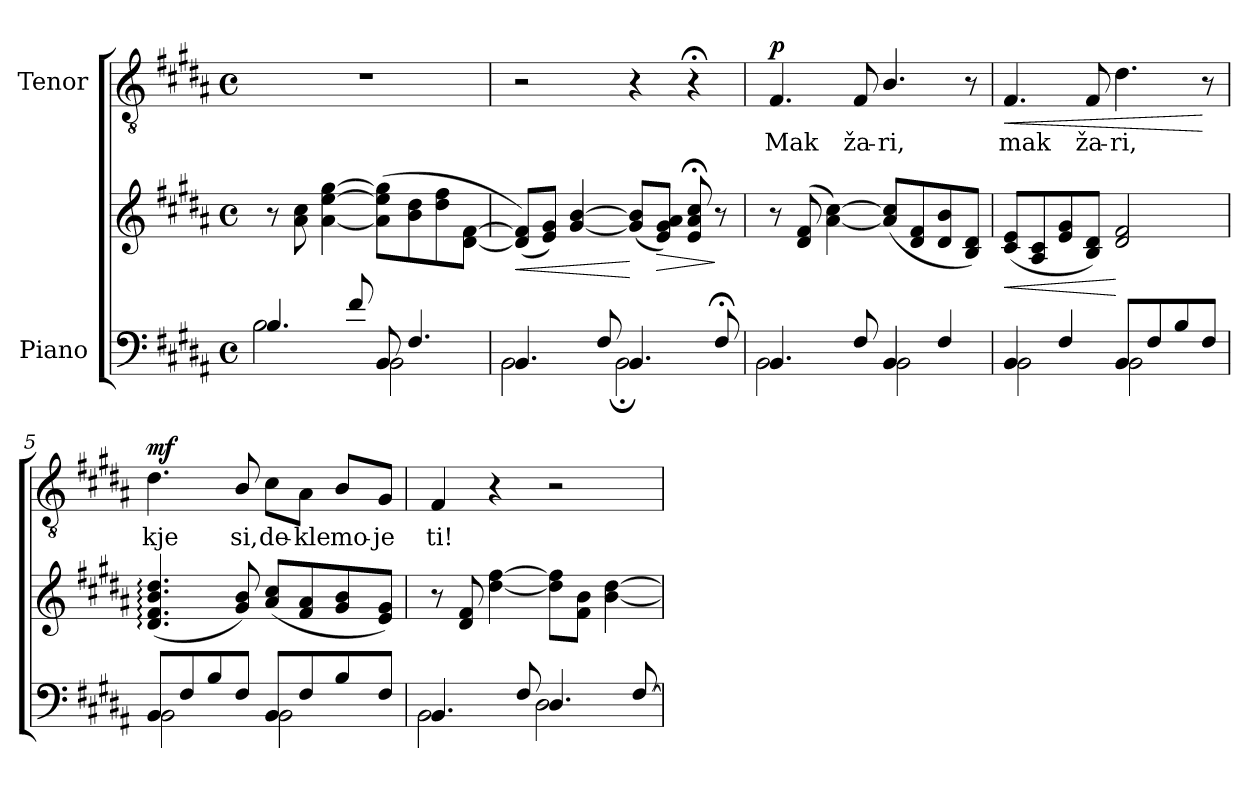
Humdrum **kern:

**kern	**kern	**dynam	**kern	**text	**dynam
*part2	*part2	*part2	*part1	*part1	*part1
*staff3	*staff2	*staff2/3	*staff1	*staff1	*staff1
*I"Piano	*	*	*I"Tenor	*	*
!!LO:PB:g=z
*clefF4	*clefG2	*	*clefGv2	*	*
*	*	*	*ITrd7c12	*	*
*k[f#c#g#d#a#]	*k[f#c#g#d#a#]	*	*k[f#c#g#d#a#]	*	*
*B:	*B:	*	*B:	*	*
*M4/4	*M4/4	*	*M4/4	*	*
*met(c)	*met(c)	*	*met(c)	*	*
=1	=1	=1	=1	=1	=1
*^	*	*	*	*	*
4.Bi/	2Bi\	8r	.	1r	.	.
.	.	8a#i\ 8cc#i	.	.	.	.
.	.	[4a#i\ [4eei [4gg#i	.	.	.	.
8f#i/	.	.	.	.	.	.
8BBi/	2BBi\	(8a#i\] 8eei] 8gg#i]L	.	.	.	.
4.F#i/	.	8bi\ 8dd#i	.	.	.	.
.	.	8dd#i\ 8ff#i	.	.	.	.
.	.	[8d#i\ [8f#iJ	.	.	.	.
=2	=2	=2	=2	=2	=2	=2
!	!	!	!LO:HP:b	!	!	!
4.BBi/	2BBi\	(8d#i/] 8f#i]L)	<	2r	.	.
.	.	8ei/ 8g#iJ)	.	.	.	.
.	.	[4g#i/ [4bi	.	.	.	.
8F#i/	.	.	.	.	.	.
4.BBi/	2BB;i\	(8g#i/] 8bi]L	[	4r	.	.
!	!	!	!LO:HP:b	!	!	!
.	.	8ei/ 8g#i 8a#iJ)	>	.	.	.
.	.	8ei/; 8a#i; 8cc#i;	.	4r;	.	.
8F#;i/	.	8r	]	.	.	.
=3	=3	=3	=3	=3	=3	=3
!	!	!	!	!	!LO:LY:b:color=#000000	!
4.BBi/	2BBi\	8r	.	4.FF#i/	Mak	p
.	.	(8d#i/ 8f#i	.	.	.	.
.	.	[4a#i\ [4cc#i)	.	.	.	.
!	!	!	!	!	!LO:LY:b:color=#000000	!
8F#i/	.	.	.	8FF#i/	ža-	.
!	!	!	!	!	!LO:LY:b:color=#000000	!
4BBi/	2BBi\	(8a#i/] 8cc#i]L	.	4.BBi/	-ri,	.
.	.	8d#i/ 8f#i	.	.	.	.
4F#i/	.	8d#i/ 8bi	.	.	.	.
.	.	8Bi/ 8d#iJ)	.	8r	.	.
=4	=4	=4	=4	=4	=4	=4
!	!	!	!LO:HP:b	!	!	!
!	!	!	!	!	!LO:LY:b:color=#000000	!LO:HP:b
4BBi/	2BBi\	(8c#i/ 8eiL	<	4.FF#i/	mak	<
.	.	8A#i/ 8c#i	.	.	.	.
4F#i/	.	8ei/ 8g#i	.	.	.	.
!	!	!	!	!	!LO:LY:b:color=#000000	!
.	.	8Bi/ 8d#iJ)	.	8FF#i/	ža-	.
!	!	!	!	!	!LO:LY:b:color=#000000	!
8BBi/L	2BBi\	2d#i/ 2f#i	[	4.D#i\	-ri,	.
8F#i/	.	.	.	.	.	.
8Bi/	.	.	.	.	.	.
8F#i/J	.	.	.	8r	.	[
!!LO:LB:g=z
=5	=5	=5	=5	=5	=5	=5
!	!	!	!	!	!LO:LY:b:color=#000000	!
8BBi/L	2BBi\	(4.d#i/: 4.f#i: 4.bi: 4.dd#i:	.	4.D#i\	kje	mf
8F#i/	.	.	.	.	.	.
8Bi/	.	.	.	.	.	.
!	!	!	!	!	!LO:LY:b:color=#000000	!
8F#i/J	.	8g#i/ 8bi)	.	8BBi/	si,	.
!	!	!	!	!	!LO:LY:b:color=#000000	!
8BBi/L	2BBi\	(8a#i/ 8cc#iL	.	8C#i\L	de-	.
!	!	!	!	!	!LO:LY:b:color=#000000	!
8F#i/	.	8f#i/ 8a#i	.	8AA#i\J	-kle	.
!	!	!	!	!	!LO:LY:b:color=#000000	!
8Bi/	.	8g#i/ 8bi	.	8BBi/L	mo-	.
!	!	!	!	!	!LO:LY:b:color=#000000	!
8F#i/J	.	8ei/ 8g#iJ)	.	8GG#i/J	-je	.
=6	=6	=6	=6	=6	=6	=6
!	!	!	!	!	!LO:LY:b:color=#000000	!
4.BBi/	2BBi\	8r	.	4FF#i/	ti!	.
.	.	8d#i/ 8f#i	.	.	.	.
.	.	[4dd#i\ [4ff#i	.	4r	.	.
8F#i/	.	.	.	.	.	.
4.D#i/	2D#i\	8dd#i\] 8ff#i]L	.	2r	.	.
.	.	8f#i\ 8biJ	.	.	.	.
.	.	[4bi\ [4dd#i	.	.	.	.
[8F#i/	.	.	.	.	.	.
*v	*v	*	*	*	*	*
=	=	=	=	=	=
*-	*-	*-	*-	*-	*-
